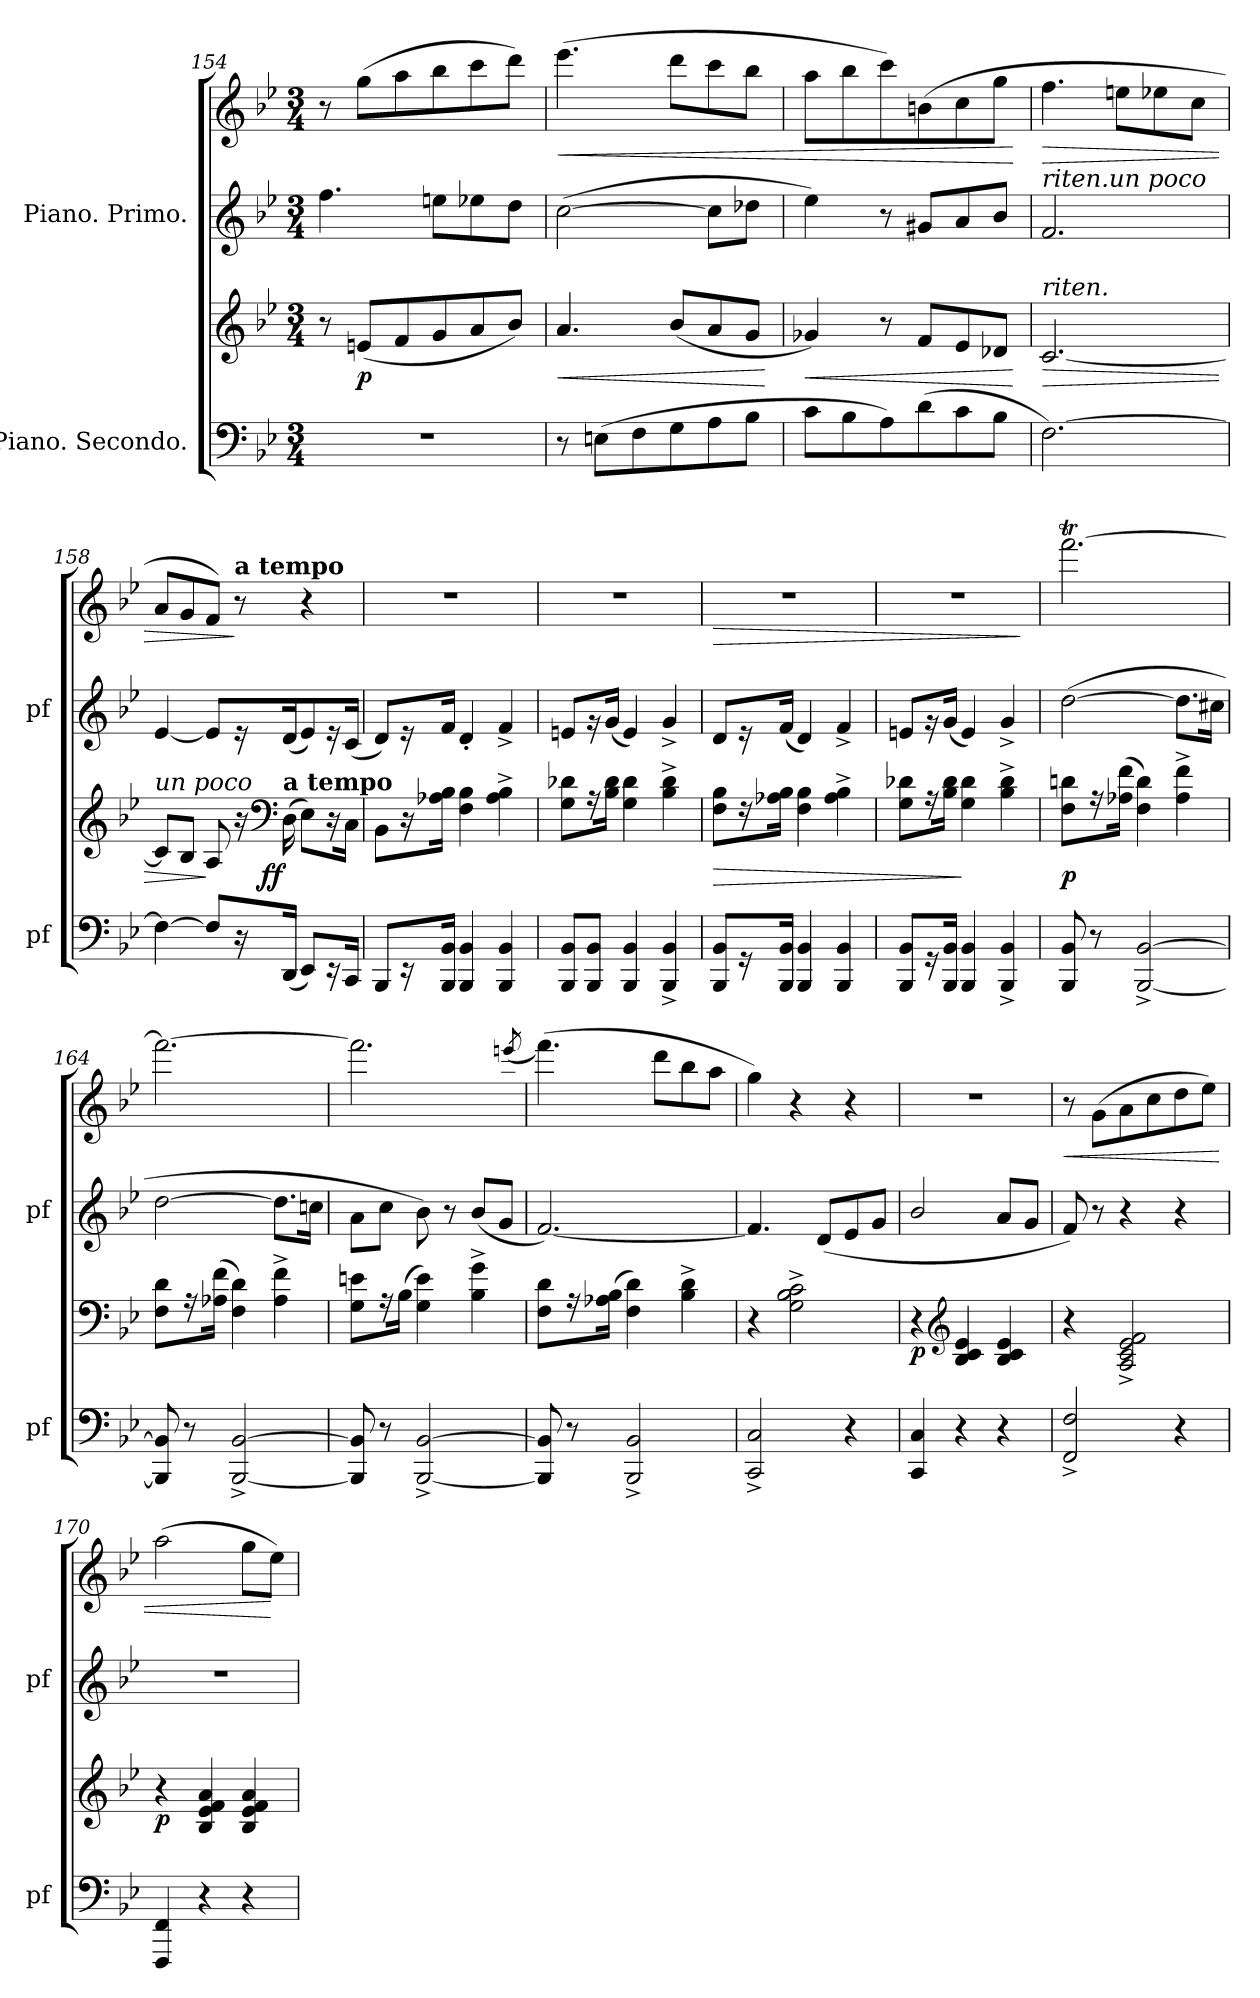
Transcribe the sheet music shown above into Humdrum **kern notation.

**kern	**kern	**dynam	**kern	**kern	**dynam
*part4	*part3	*part3	*part2	*part1	*part1
*staff4	*staff3	*staff3	*staff2	*staff1	*staff1
*I"Piano. Secondo.	*	*	*I"Piano. Primo.	*	*
*I'pf	*	*	*I'pf	*	*
*clefF4	*clefG2	*	*clefG2	*clefG2	*
*k[b-e-]	*k[b-e-]	*	*k[b-e-]	*k[b-e-]	*
*M3/4	*M3/4	*	*M3/4	*M3/4	*
=154	=154	=154	=154	=154	=154
2.r	8r	.	4.ff\	8r	.
.	(8en/L	p	.	(8gg\L	.
.	8f/	.	.	8aa\	.
.	8g/	.	8een\L	8bb-\	.
.	8a/	.	8ee-X\	8ccc\	.
.	8b-/J)	.	8dd\J	8ddd\J)	.
=155	=155	=155	=155	=155	=155
8r	4.a/	<	([2cc\	(4.eee-\	<
(8En\L	.	.	.	.	.
8F\	.	.	.	.	.
8G\	(8b-/L	.	.	8ddd\L	.
8A\	8a/	.	8cc\L]	8ccc\	.
8B-\J	8g/J	.	8dd-X\J	8bb-\J	.
.	.	[	.	.	.
=156	=156	=156	=156	=156	=156
8c\L	4g-X/)	<	4ee-\)	8aa\L	.
8B-\	.	.	.	8bb-\	.
8A\)	8r	.	8r	8ccc\)	.
(8d\	8f/L	.	8g#X/L	(8bn\	.
8c\	8e-/	.	8a/	8cc\	.
8B-\J	8d-X/J	.	8b-/J	8gg\J	.
.	.	[	.	.	[
=157	=157	=157	=157	=157	=157
!	!	!	!LO:TX:a:i:t=riten.un poco	!	!
!	!LO:TX:a:i:t=riten.	!	!	!	!
[2.F\)	[2.c/	>	2.f/	4.ff\	>
.	.	.	.	8een\L	.
.	.	.	.	8ee-X\	.
.	.	.	.	8cc\J	.
=158	=158	=158	=158	=158	=158
!	!LO:TX:a:i:t=un poco	!	!	!	!
4F\_	8c/L]	.	[4e-/	8a/L	.
.	8B-/J	.	.	8g/	.
8F/L]	8A/	]	8e-/L]	8f/J)	.
!	!	!	!	!LO:TX:a:B:t=a tempo	!
16r	16r	.	16r	8r	]
*	*clefF4	*	*	*	*
!	!LO:TX:a:B:t=a tempo	!	!	!	!
!	!	!LO:DY:rj	!	!	!
(16DD/Jk	(16D\	ff	(16d/K	.	.
8EE-/L)	8E-\L)	.	8e-/)	4r	.
16r	16r	.	16r	.	.
16CC/Jk	16C\Jk	.	(16c/Jk	.	.
=159	=159	=159	=159	=159	=159
8BBB-/L	8BB-\L	.	8d/L)	2.r	.
16r	16r	.	16r	.	.
16BBB-/ 16BB-/Jk	16A-X\ 16B-\Jk	.	16f/Jk	.	.
4BBB-/ 4BB-/	4F\ 4B-\	.	4d'/	.	.
4BBB-/ 4BB-/	4A-^\ 4B-^\	.	4f^>/	.	.
=160	=160	=160	=160	=160	=160
8BBB-/ 8BB-/L	8G\ 8d-X\L	.	8en/L	2.r	.
8BBB-/ 8BB-/J	16r	.	16r	.	.
.	16B-\ 16d-\Jk	.	(16g/Jk	.	.
4BBB-/ 4BB-/	4G\ 4d-\	.	4e/)	.	.
4BBB-^>/ 4BB-^>/	4B-^\ 4d-^\	.	4g^>/	.	.
=161	=161	=161	=161	=161	=161
8BBB-/ 8BB-/L	8F\ 8B-\L	>	8d/L	2.r	>
16r	16r	.	16r	.	.
16BBB-/ 16BB-/Jk	16A-X\ 16B-\Jk	.	(16f/Jk	.	.
4BBB-/ 4BB-/	4F\ 4B-\	.	4d/)	.	.
4BBB-/ 4BB-/	4A-^\ 4B-^\	.	4f^>/	.	.
=162	=162	=162	=162	=162	=162
8BBB-/ 8BB-/L	8G\ 8d-X\L	.	8en/L	2.r	.
16r	16r	.	16r	.	.
16BBB-/ 16BB-/Jk	16B-\ 16d-\Jk	.	(16g/Jk	.	.
4BBB-/ 4BB-/	4G\ 4d-\	]	4e/)	.	.
4BBB-^>/ 4BB-^>/	4B-^\ 4d-^\	.	4g^>/	.	.
.	.	.	.	.	]
=163	=163	=163	=163	=163	=163
8BBB-/ 8BB-/	8F\ 8dn\L	p	([2dd\	[2.fffT\	.
8r	16r	.	.	.	.
.	(16A-X\ 16f\Jk	.	.	.	.
[2BBB-^>/ [2BB-^>/	4F\ 4d\)	.	.	.	.
.	4A-^\ 4f^\	.	8.dd\L]	.	.
.	.	.	16cc#X\Jk	.	.
=164	=164	=164	=164	=164	=164
8BBB-]/ 8BB-]/	8F\ 8d\L	.	[2dd\	2.fff\_	.
8r	16r	.	.	.	.
.	(16A-X\ 16f\Jk	.	.	.	.
[2BBB-^>/ [2BB-^>/	4F\ 4d\)	.	.	.	.
.	4A-^\ 4f^\	.	8.dd\L]	.	.
.	.	.	16ccn\Jk	.	.
=165	=165	=165	=165	=165	=165
8BBB-]/ 8BB-]/	8G\ 8en\L	.	8a\L	2.fff\]	.
8r	16r	.	8cc\J	.	.
.	(16B-\Jk	.	.	.	.
[2BBB-^/ [2BB-^/	4G\ 4e\)	.	8b-\)	.	.
.	.	.	8r	.	.
.	4B-^\ 4g^\	.	(8b-/L	.	.
.	.	.	8g/J	.	.
.	.	.	.	(<8qeeen/	.
=166	=166	=166	=166	=166	=166
8BBB-]/ 8BB-]/	8F\ 8d\L	.	[2.f/)	(4.fffTTT\)	.
8r	16r	.	.	.	.
.	(16A-X\ 16B-\Jk	.	.	.	.
2BBB-^/ 2BB-^/	4F\ 4d\)	.	.	.	.
.	.	.	.	8ddd\L	.
.	4B-^\ 4d^\	.	.	8bb-\	.
.	.	.	.	8aa\J	.
=167	=167	=167	=167	=167	=167
2CC^/ 2C^/	4r	.	4.f/]	4gg\)	.
.	2G^\ 2B-^\ 2c^\	.	.	4r	.
.	.	.	(>8d/L	.	.
4r	.	.	8e-/	4r	.
.	.	.	8g/J	.	.
=168	=168	=168	=168	=168	=168
4CC/ 4C/	4r	p	2b-/	2.r	.
*	*clefG2	*	*	*	*
4r	4B-/ 4c/ 4e-/	.	.	.	.
4r	4B-/ 4c/ 4e-/	.	8a/L	.	.
.	.	.	8g/J	.	.
=169	=169	=169	=169	=169	=169
2FF^/ 2F^/	4r	.	8f/)	8r	<
.	.	.	8r	(8g\L	.
.	2A^>/ 2c^>/ 2e-^>/ 2f^>/	.	4r	8a\	.
.	.	.	.	8cc\	.
4r	.	.	4r	8dd\	.
.	.	.	.	8ee-\J)	.
=170	=170	=170	=170	=170	=170
4FFF/ 4FF/	4r	p	2.r	(2aa\	.
4r	4B-/ 4e-/ 4f/ 4a/	.	.	.	.
4r	4B-/ 4e-/ 4f/ 4a/	.	.	8gg\L	.
.	.	.	.	8ee-\J)	[
=	=	=	=	=	=
*-	*-	*-	*-	*-	*-
